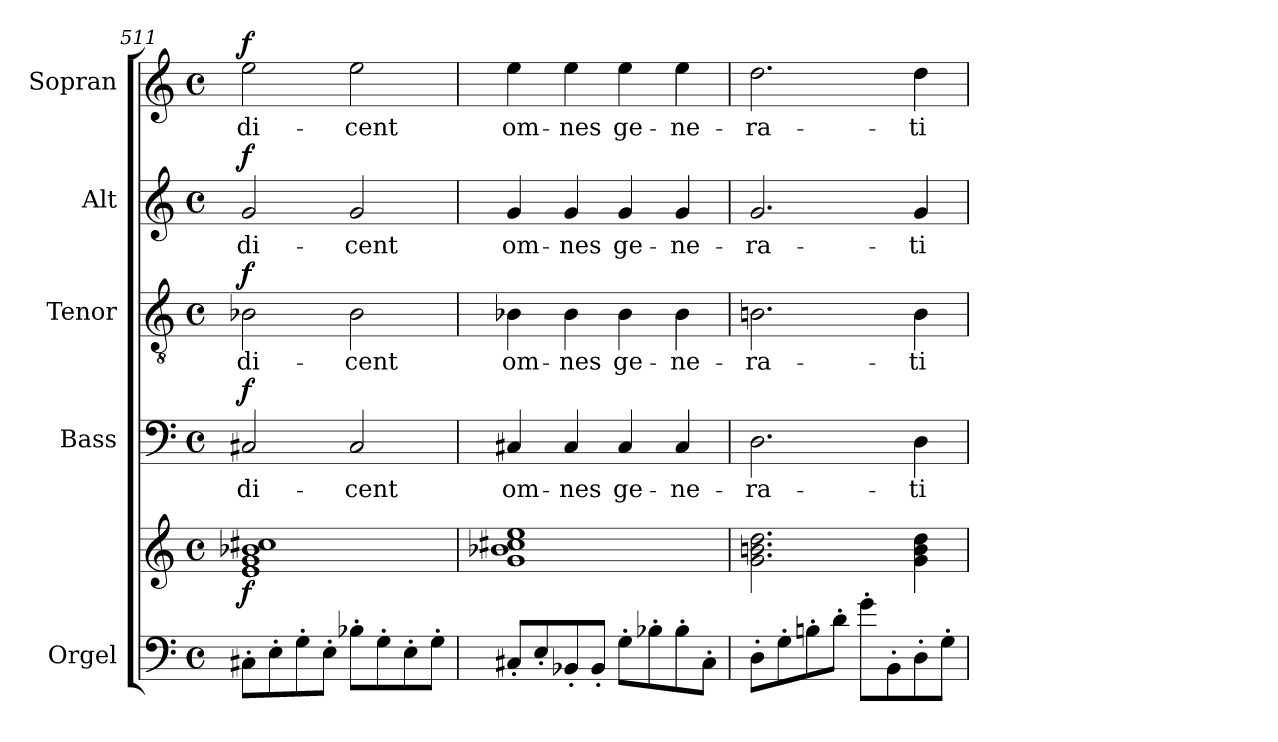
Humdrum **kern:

**kern	**kern	**dynam	**kern	**text	**dynam	**kern	**text	**dynam	**kern	**text	**dynam	**kern	**text	**dynam
*part5	*part5	*part5	*part4	*part4	*part4	*part3	*part3	*part3	*part2	*part2	*part2	*part1	*part1	*part1
*staff6	*staff5	*staff5/6	*staff4	*staff4	*staff4	*staff3	*staff3	*staff3	*staff2	*staff2	*staff2	*staff1	*staff1	*staff1
*I"Orgel	*	*	*I"Bass	*	*	*I"Tenor	*	*	*I"Alt	*	*	*I"Sopran	*	*
*I'Org.	*	*	*I'B.	*	*	*I'T.	*	*	*I'A.	*	*	*I'S.	*	*
*clefF4	*clefG2	*	*clefF4	*	*	*clefGv2	*	*	*clefG2	*	*	*clefG2	*	*
*k[]	*k[]	*	*k[]	*	*	*k[]	*	*	*k[]	*	*	*k[]	*	*
*C:	*C:	*	*C:	*	*	*C:	*	*	*C:	*	*	*C:	*	*
*M4/4	*M4/4	*	*M4/4	*	*	*M4/4	*	*	*M4/4	*	*	*M4/4	*	*
*met(c)	*met(c)	*	*met(c)	*	*	*met(c)	*	*	*met(c)	*	*	*met(c)	*	*
=511	=511	=511	=511	=511	=511	=511	=511	=511	=511	=511	=511	=511	=511	=511
!	!	!LO:DY:b	!	!LO:LY:b	!LO:DY:a	!	!LO:LY:b	!LO:DY:a	!	!LO:LY:b	!LO:DY:a	!	!LO:LY:b	!LO:DY:a
8C#X'>\L	1e 1g 1b-X 1cc#X	f	2C#X/	di-	f	2B-X\	di-	f	2g/	di-	f	2ee\	di-	f
8E'>\	.	.	.	.	.	.	.	.	.	.	.	.	.	.
8G'>\	.	.	.	.	.	.	.	.	.	.	.	.	.	.
8E'>\J	.	.	.	.	.	.	.	.	.	.	.	.	.	.
!	!	!	!	!LO:LY:b	!	!	!LO:LY:b	!	!	!LO:LY:b	!	!	!LO:LY:b	!
8B-X'>\L	.	.	2C#/	-cent	.	2B-\	-cent	.	2g/	-cent	.	2ee\	-cent	.
8G'>\	.	.	.	.	.	.	.	.	.	.	.	.	.	.
8E'>\	.	.	.	.	.	.	.	.	.	.	.	.	.	.
8G'>\J	.	.	.	.	.	.	.	.	.	.	.	.	.	.
=512	=512	=512	=512	=512	=512	=512	=512	=512	=512	=512	=512	=512	=512	=512
!	!	!	!	!LO:LY:b	!	!	!LO:LY:b	!	!	!LO:LY:b	!	!	!LO:LY:b	!
8C#X'</L	1g 1b-X 1cc#X 1ee	.	4C#X/	om-	.	4B-X\	om-	.	4g/	om-	.	4ee\	om-	.
8E'</	.	.	.	.	.	.	.	.	.	.	.	.	.	.
!	!	!	!	!LO:LY:b	!	!	!LO:LY:b	!	!	!LO:LY:b	!	!	!LO:LY:b	!
8BB-X'</	.	.	4C#/	-nes	.	4B-\	-nes	.	4g/	-nes	.	4ee\	-nes	.
8BB-'</J	.	.	.	.	.	.	.	.	.	.	.	.	.	.
!	!	!	!	!LO:LY:b	!	!	!LO:LY:b	!	!	!LO:LY:b	!	!	!LO:LY:b	!
8G'>\L	.	.	4C#/	ge-	.	4B-\	ge-	.	4g/	ge-	.	4ee\	ge-	.
8B-X'>\	.	.	.	.	.	.	.	.	.	.	.	.	.	.
!	!	!	!	!LO:LY:b	!	!	!LO:LY:b	!	!	!LO:LY:b	!	!	!LO:LY:b	!
8B-'>\	.	.	4C#/	-ne-	.	4B-\	-ne-	.	4g/	-ne-	.	4ee\	-ne-	.
8C#'>\J	.	.	.	.	.	.	.	.	.	.	.	.	.	.
!!LO:PB:g=z
=513	=513	=513	=513	=513	=513	=513	=513	=513	=513	=513	=513	=513	=513	=513
!	!	!	!	!LO:LY:b	!	!	!LO:LY:b	!	!	!LO:LY:b	!	!	!LO:LY:b	!
8D'>\L	2.g\ 2.bn\ 2.dd\	.	2.D\	-ra-	.	2.Bn\	-ra-	.	2.g/	-ra-	.	2.dd\	-ra-	.
8G'>\	.	.	.	.	.	.	.	.	.	.	.	.	.	.
8Bn'>\	.	.	.	.	.	.	.	.	.	.	.	.	.	.
8d'>\J	.	.	.	.	.	.	.	.	.	.	.	.	.	.
8g'>\L	.	.	.	.	.	.	.	.	.	.	.	.	.	.
8BB'>\	.	.	.	.	.	.	.	.	.	.	.	.	.	.
!	!	!	!	!LO:LY:b	!	!	!LO:LY:b	!	!	!LO:LY:b	!	!	!LO:LY:b	!
8D'>\	4g\ 4b\ 4dd\	.	4D\	-ti-	.	4B\	-ti-	.	4g/	-ti-	.	4dd\	-ti-	.
8G'>\J	.	.	.	.	.	.	.	.	.	.	.	.	.	.
=	=	=	=	=	=	=	=	=	=	=	=	=	=	=
*-	*-	*-	*-	*-	*-	*-	*-	*-	*-	*-	*-	*-	*-	*-
